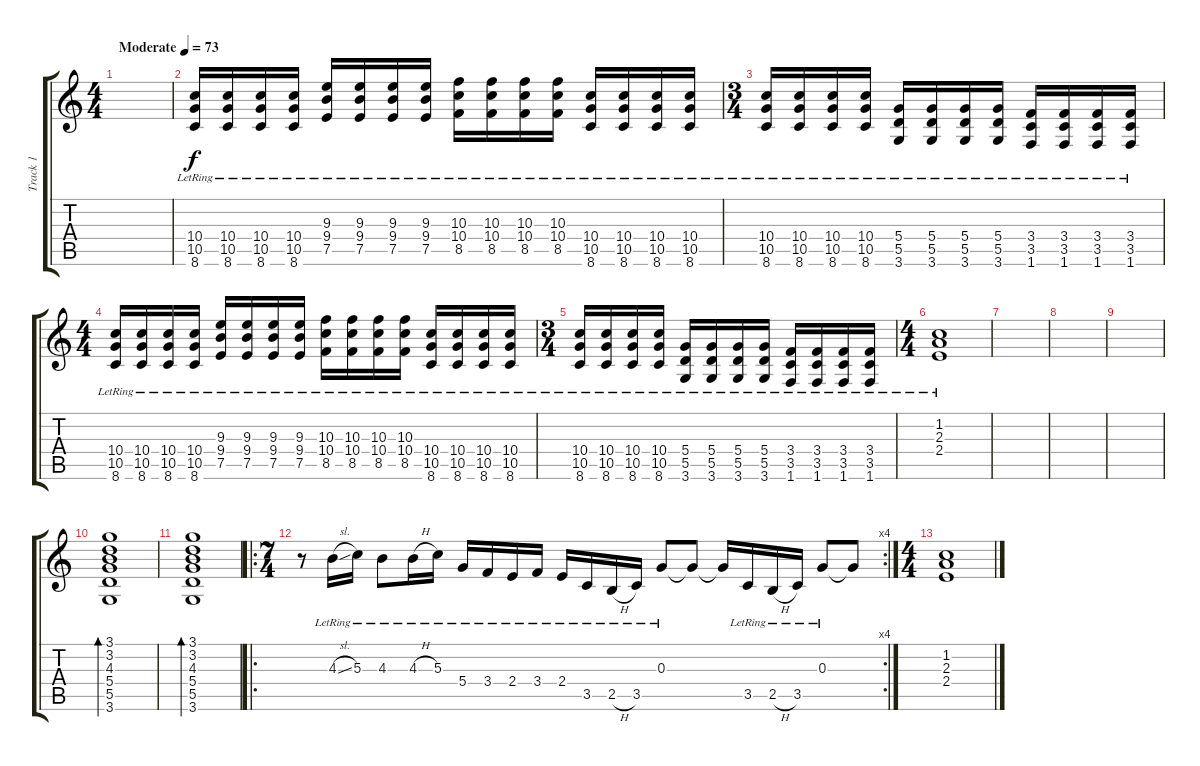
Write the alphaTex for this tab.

\track ("Track 1" "Track 1") {instrument acousticguitarsteel}
\staff {score tabs}
\tuning (E4 B3 G3 D3 A2 E2) {hide}
\ts (4 4)
\tempo (73 "Moderate")
\clef g2
\ks c
|
(10.4{lr} 10.5{lr} 8.6{lr}).16 (10.4{lr} 10.5{lr} 8.6{lr}).16 (10.4{lr} 10.5{lr} 8.6{lr}).16 (10.4{lr} 10.5{lr} 8.6{lr}).16 (9.3{lr} 9.4{lr} 7.5{lr}).16 (9.3{lr} 9.4{lr} 7.5{lr}).16 (9.3{lr} 9.4{lr} 7.5{lr}).16 (9.3{lr} 9.4{lr} 7.5{lr}).16 (10.3{lr} 10.4{lr} 8.5{lr}).16 (10.3{lr} 10.4{lr} 8.5{lr}).16 (10.3{lr} 10.4{lr} 8.5{lr}).16 (10.3{lr} 10.4{lr} 8.5{lr}).16 (10.4{lr} 10.5{lr} 8.6{lr}).16 (10.4{lr} 10.5{lr} 8.6{lr}).16 (10.4{lr} 10.5{lr} 8.6{lr}).16 (10.4{lr} 10.5{lr} 8.6{lr}).16 |
\ts (3 4)
(10.4{lr} 10.5{lr} 8.6{lr}).16 (10.4{lr} 10.5{lr} 8.6{lr}).16 (10.4{lr} 10.5{lr} 8.6{lr}).16 (10.4{lr} 10.5{lr} 8.6{lr}).16 (5.4{lr} 5.5{lr} 3.6{lr}).16 (5.4{lr} 5.5{lr} 3.6{lr}).16 (5.4{lr} 5.5{lr} 3.6{lr}).16 (5.4{lr} 5.5{lr} 3.6{lr}).16 (3.4{lr} 3.5{lr} 1.6{lr}).16 (3.4{lr} 3.5{lr} 1.6{lr}).16 (3.4{lr} 3.5{lr} 1.6{lr}).16 (3.4{lr} 3.5{lr} 1.6{lr}).16 |
\ts (4 4)
(10.4{lr} 10.5{lr} 8.6{lr}).16 (10.4{lr} 10.5{lr} 8.6{lr}).16 (10.4{lr} 10.5{lr} 8.6{lr}).16 (10.4{lr} 10.5{lr} 8.6{lr}).16 (9.3{lr} 9.4{lr} 7.5{lr}).16 (9.3{lr} 9.4{lr} 7.5{lr}).16 (9.3{lr} 9.4{lr} 7.5{lr}).16 (9.3{lr} 9.4{lr} 7.5{lr}).16 (10.3{lr} 10.4{lr} 8.5{lr}).16 (10.3{lr} 10.4{lr} 8.5{lr}).16 (10.3{lr} 10.4{lr} 8.5{lr}).16 (10.3{lr} 10.4{lr} 8.5{lr}).16 (10.4{lr} 10.5{lr} 8.6{lr}).16 (10.4{lr} 10.5{lr} 8.6{lr}).16 (10.4{lr} 10.5{lr} 8.6{lr}).16 (10.4{lr} 10.5{lr} 8.6{lr}).16 |
\ts (3 4)
(10.4{lr} 10.5{lr} 8.6{lr}).16 (10.4{lr} 10.5{lr} 8.6{lr}).16 (10.4{lr} 10.5{lr} 8.6{lr}).16 (10.4{lr} 10.5{lr} 8.6{lr}).16 (5.4{lr} 5.5{lr} 3.6{lr}).16 (5.4{lr} 5.5{lr} 3.6{lr}).16 (5.4{lr} 5.5{lr} 3.6{lr}).16 (5.4{lr} 5.5{lr} 3.6{lr}).16 (3.4{lr} 3.5{lr} 1.6{lr}).16 (3.4{lr} 3.5{lr} 1.6{lr}).16 (3.4{lr} 3.5{lr} 1.6{lr}).16 (3.4{lr} 3.5{lr} 1.6{lr}).16 |
\ts (4 4)
(1.2{lr} 2.3{lr} 2.4{lr}).1 |
|
|
|
(3.1 3.2 4.3 5.4 5.5 3.6).1{bd 120} |
(3.1 3.2 4.3 5.4 5.5 3.6).1{bd 120} |
\ro
\rc 4
\ts (7 4)
r.8 4.3{sl lr}.16{volume 16} 5.3{lr}.16 4.3{lr}.8 4.3{h lr}.16 5.3{lr}.16 5.4{lr}.16 3.4{lr}.16 2.4{lr}.16 3.4{lr}.16 2.4{lr}.16 3.5{lr}.16 2.5{h lr}.16 3.5{lr}.16 0.3{lr}.8 0.3{t}.8 0.3{t}.16 3.5{lr}.16 2.5{h lr}.16 3.5{lr}.16 0.3{lr}.8 0.3{t}.8 |
\ts (4 4)
(1.2 2.3 2.4).1
